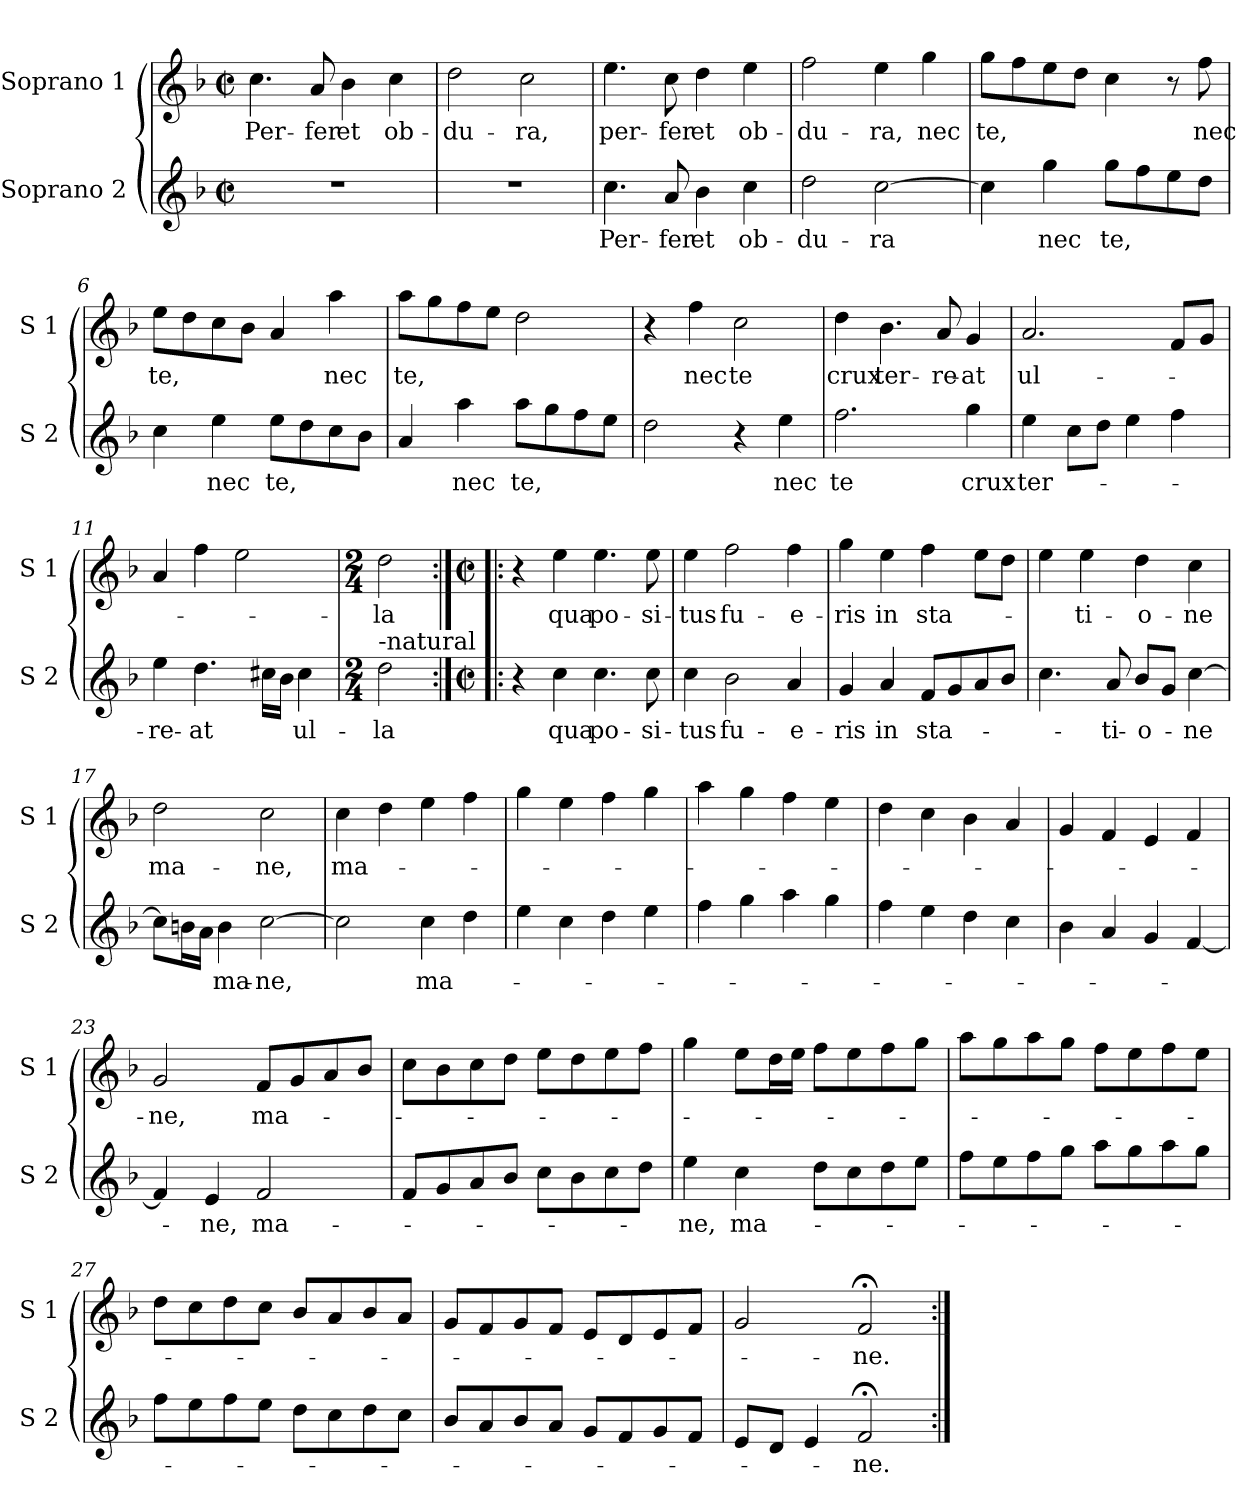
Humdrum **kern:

**kern	**text	**kern	**text
*part2	*part2	*part1	*part1
*staff2	*staff2	*staff1	*staff1
*I"Soprano 2	*	*I"Soprano 1	*
*I'S 2	*	*I'S 1	*
*clefG2	*	*clefG2	*
*k[b-]	*	*k[b-]	*
*F:	*	*F:	*
*M2/2	*	*M2/2	*
*met(c|)	*	*met(c|)	*
=1	=1	=1	=1
!	!	!	!LO:LY:b
1r	.	4.cc\	Per-
!	!	!	!LO:LY:b
.	.	8a/	-fer
!	!	!	!LO:LY:b
.	.	4b-\	et
!	!	!	!LO:LY:b
.	.	4cc\	ob-
=2	=2	=2	=2
!	!	!	!LO:LY:b
1r	.	2dd\	-du-
!	!	!	!LO:LY:b
.	.	2cc\	-ra,
=3	=3	=3	=3
!	!LO:LY:b	!	!LO:LY:b
4.cc\	Per-	4.ee\	per-
!	!LO:LY:b	!	!LO:LY:b
8a/	-fer	8cc\	-fer
!	!LO:LY:b	!	!LO:LY:b
4b-\	et	4dd\	et
!	!LO:LY:b	!	!LO:LY:b
4cc\	ob-	4ee\	ob-
=4	=4	=4	=4
!	!LO:LY:b	!	!LO:LY:b
2dd\	-du-	2ff\	-du-
!	!LO:LY:b	!	!LO:LY:b
[2cc\	-ra	4ee\	-ra,
!	!	!	!LO:LY:b
.	.	4gg\	nec
!!LO:LB:g=z
=5	=5	=5	=5
!	!	!	!LO:LY:b
4cc\]	.	8gg\L	te,
.	.	8ff\	.
!	!LO:LY:b	!	!
4gg\	nec	8ee\	.
.	.	8dd\J	.
!	!LO:LY:b	!	!
8gg\L	te,	4cc\	.
8ff\	.	.	.
8ee\	.	8r	.
!	!	!	!LO:LY:b
8dd\J	.	8ff\	nec
=6	=6	=6	=6
!	!	!	!LO:LY:b
4cc\	.	8ee\L	te,
.	.	8dd\	.
!	!LO:LY:b	!	!
4ee\	nec	8cc\	.
.	.	8b-\J	.
!	!LO:LY:b	!	!
8ee\L	te,	4a/	.
8dd\	.	.	.
!	!	!	!LO:LY:b
8cc\	.	4aa\	nec
8b-\J	.	.	.
=7	=7	=7	=7
!	!	!	!LO:LY:b
4a/	.	8aa\L	te,
.	.	8gg\	.
!	!LO:LY:b	!	!
4aa\	nec	8ff\	.
.	.	8ee\J	.
!	!LO:LY:b	!	!
8aa\L	te,	2dd\	.
8gg\	.	.	.
8ff\	.	.	.
8ee\J	.	.	.
=8	=8	=8	=8
2dd\	.	4r	.
!	!	!	!LO:LY:b
.	.	4ff\	nec
!	!	!	!LO:LY:b
4r	.	2cc\	te
!	!LO:LY:b	!	!
4ee\	nec	.	.
!!LO:LB:g=z
=9	=9	=9	=9
!	!LO:LY:b	!	!LO:LY:b
2.ff\	te	4dd\	crux
!	!	!	!LO:LY:b
.	.	4.b-\	ter-
!	!	!	!LO:LY:b
.	.	8a/	-re-
!	!LO:LY:b	!	!LO:LY:b
4gg\	crux	4g/	-at
=10	=10	=10	=10
!	!LO:LY:b	!	!LO:LY:b
4ee\	ter-	2.a/	ul-
8cc\L	.	.	.
8dd\J	.	.	.
4ee\	.	.	.
4ff\	.	8f/L	.
.	.	8g/J	.
=11	=11	=11	=11
!	!LO:LY:b	!	!
4ee\	-re-	4a/	.
!	!LO:LY:b	!	!
4.dd\	-at	4ff\	.
.	.	2ee\	.
16cc#X\LL	.	.	.
16b-\JJ	.	.	.
!	!LO:LY:b	!	!
4cc#\	ul-	.	.
=12	=12	=12	=12
*M2/4	*	*M2/4	*
!LO:TX:a:t=-natural	!	!	!
!	!LO:LY:b	!	!LO:LY:b
2dd\	-la	2dd\	-la
!!LO:LB:g=z
=13:|!|:	=13:|!|:	=13:|!|:	=13:|!|:
*M2/2	*	*M2/2	*
*met(c|)	*	*met(c|)	*
4r	.	4r	.
!	!LO:LY:b	!	!LO:LY:b
4cc\	qua	4ee\	qua
!	!LO:LY:b	!	!LO:LY:b
4.cc\	po-	4.ee\	po-
!	!LO:LY:b	!	!LO:LY:b
8cc\	-si-	8ee\	-si-
=14	=14	=14	=14
!	!LO:LY:b	!	!LO:LY:b
4cc\	-tus	4ee\	-tus
!	!LO:LY:b	!	!LO:LY:b
2b-\	fu-	2ff\	fu-
!	!LO:LY:b	!	!LO:LY:b
4a/	-e-	4ff\	-e-
=15	=15	=15	=15
!	!LO:LY:b	!	!LO:LY:b
4g/	-ris	4gg\	-ris
!	!LO:LY:b	!	!LO:LY:b
4a/	in	4ee\	in
!	!LO:LY:b	!	!LO:LY:b
8f/L	sta-	4ff\	sta-
8g/	.	.	.
8a/	.	8ee\L	.
8b-/J	.	8dd\J	.
=16	=16	=16	=16
4.cc\	.	4ee\	.
!	!	!	!LO:LY:b
.	.	4ee\	-ti-
!	!LO:LY:b	!	!
8a/	-ti-	.	.
!	!LO:LY:b	!	!LO:LY:b
8b-/L	-o-	4dd\	-o-
8g/J	.	.	.
!	!LO:LY:b	!	!LO:LY:b
[4cc\	-ne	4cc\	-ne
!!LO:LB:g=z
=17	=17	=17	=17
!	!	!	!LO:LY:b
8cc\L]	.	2dd\	ma-
16bn\L	.	.	.
16a\JJ	.	.	.
!	!LO:LY:b	!	!
4b\	ma-	.	.
!	!LO:LY:b	!	!LO:LY:b
[2cc\	-ne,	2cc\	-ne,
=18	=18	=18	=18
!	!	!	!LO:LY:b
2cc\]	.	4cc\	ma-
.	.	4dd\	.
!	!LO:LY:b	!	!
4cc\	ma-	4ee\	.
4dd\	.	4ff\	.
=19	=19	=19	=19
4ee\	.	4gg\	.
4cc\	.	4ee\	.
4dd\	.	4ff\	.
4ee\	.	4gg\	.
=20	=20	=20	=20
4ff\	.	4aa\	.
4gg\	.	4gg\	.
4aa\	.	4ff\	.
4gg\	.	4ee\	.
=21	=21	=21	=21
4ff\	.	4dd\	.
4ee\	.	4cc\	.
4dd\	.	4b-\	.
4cc\	.	4a/	.
!!LO:PB:g=z
=22	=22	=22	=22
4b-\	.	4g/	.
4a/	.	4f/	.
4g/	.	4e/	.
[4f/	.	4f/	.
=23	=23	=23	=23
!	!	!	!LO:LY:b
4f/]	.	2g/	-ne,
!	!LO:LY:b	!	!
4e/	-ne,	.	.
!	!LO:LY:b	!	!LO:LY:b
2f/	ma-	8f/L	ma-
.	.	8g/	.
.	.	8a/	.
.	.	8b-/J	.
=24	=24	=24	=24
8f/L	.	8cc\L	.
8g/	.	8b-\	.
8a/	.	8cc\	.
8b-/J	.	8dd\J	.
8cc\L	.	8ee\L	.
8b-\	.	8dd\	.
8cc\	.	8ee\	.
8dd\J	.	8ff\J	.
=25	=25	=25	=25
!	!LO:LY:b	!	!
4ee\	-ne,	4gg\	.
!	!LO:LY:b	!	!
4cc\	ma-	8ee\L	.
.	.	16dd\L	.
.	.	16ee\JJ	.
8dd\L	.	8ff\L	.
8cc\	.	8ee\	.
8dd\	.	8ff\	.
8ee\J	.	8gg\J	.
!!LO:LB:g=z
=26	=26	=26	=26
8ff\L	.	8aa\L	.
8ee\	.	8gg\	.
8ff\	.	8aa\	.
8gg\J	.	8gg\J	.
8aa\L	.	8ff\L	.
8gg\	.	8ee\	.
8aa\	.	8ff\	.
8gg\J	.	8ee\J	.
=27	=27	=27	=27
8ff\L	.	8dd\L	.
8ee\	.	8cc\	.
8ff\	.	8dd\	.
8ee\J	.	8cc\J	.
8dd\L	.	8b-/L	.
8cc\	.	8a/	.
8dd\	.	8b-/	.
8cc\J	.	8a/J	.
=28	=28	=28	=28
8b-/L	.	8g/L	.
8a/	.	8f/	.
8b-/	.	8g/	.
8a/J	.	8f/J	.
8g/L	.	8e/L	.
8f/	.	8d/	.
8g/	.	8e/	.
8f/J	.	8f/J	.
=29	=29	=29	=29
8e/L	.	2g/	.
8d/J	.	.	.
4e/	.	.	.
!	!LO:LY:b	!	!LO:LY:b
2f;</	-ne.	2f;</	-ne.
=:|!	=:|!	=:|!	=:|!
*-	*-	*-	*-
